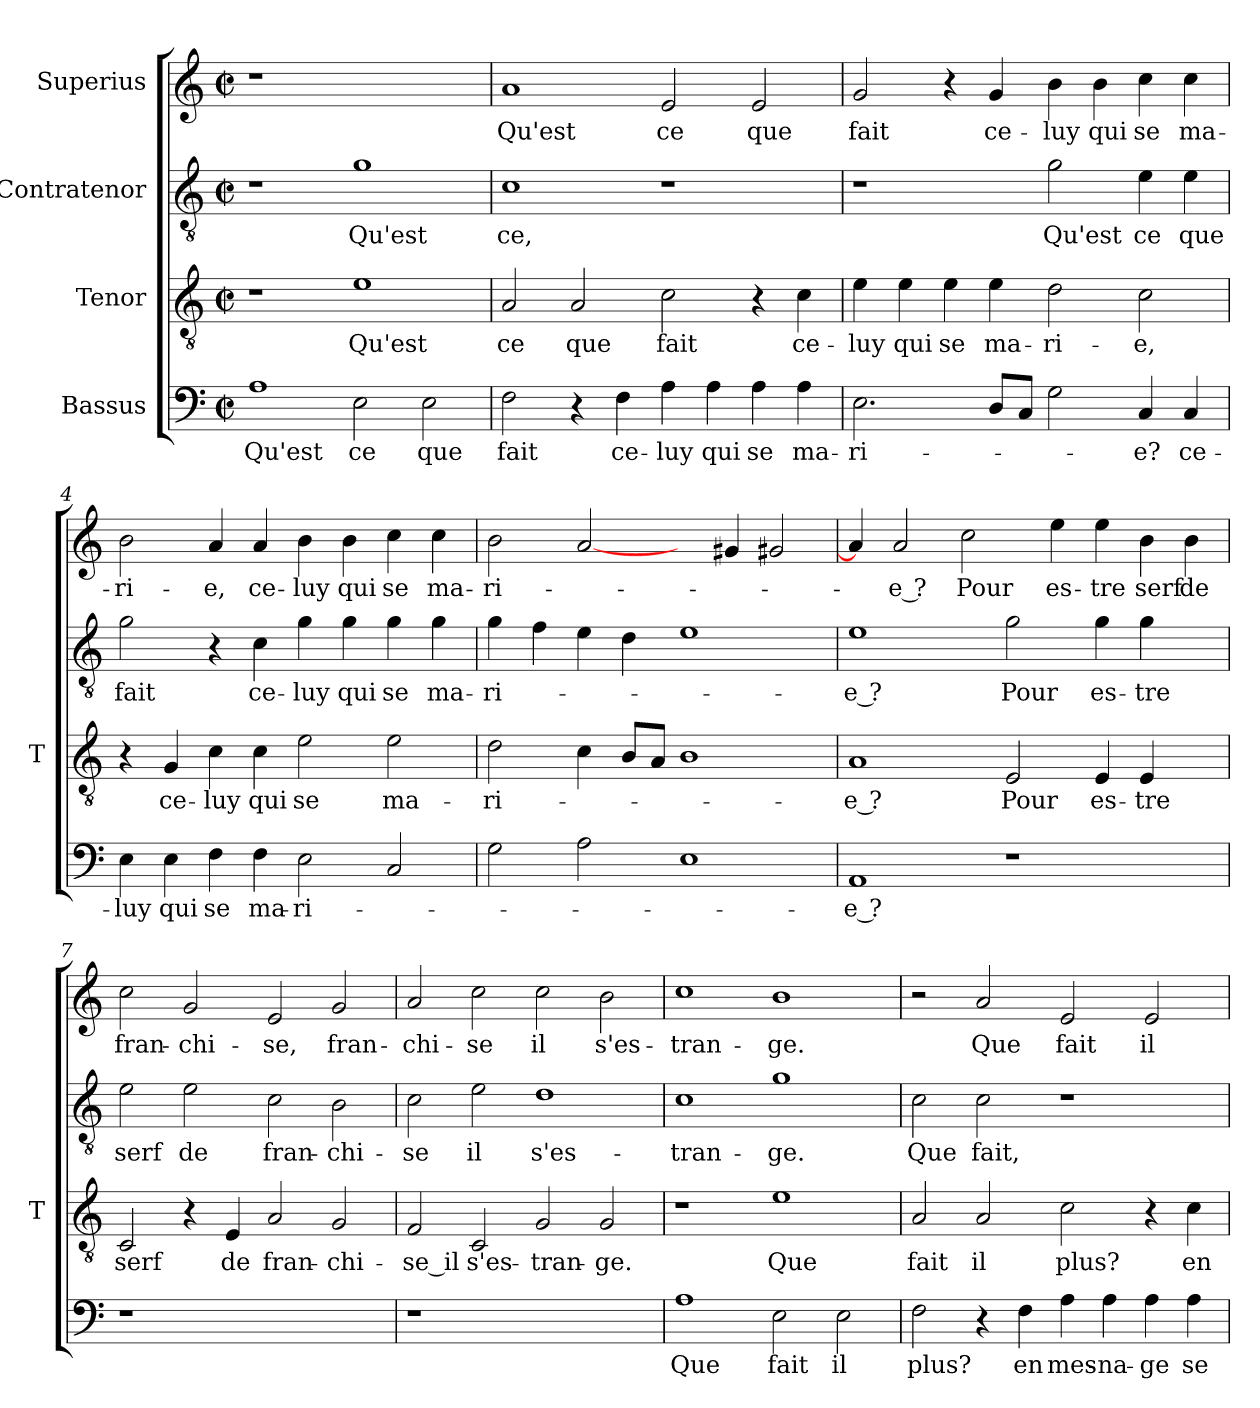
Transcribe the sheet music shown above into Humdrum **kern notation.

**kern	**text	**kern	**text	**kern	**text	**kern	**text
*part4	*part4	*part3	*part3	*part2	*part2	*part1	*part1
*staff4	*staff4	*staff3	*staff3	*staff2	*staff2	*staff1	*staff1
*I"Bassus	*	*I"Tenor	*	*I"Contratenor	*	*I"Superius	*
*	*	*I'T	*	*	*	*	*
*clefF4	*	*clefGv2	*	*clefGv2	*	*clefG2	*
*k[]	*	*k[]	*	*k[]	*	*k[]	*
*C:	*	*C:	*	*C:	*	*C:	*
*M2/2	*	*M2/2	*	*M2/2	*	*M2/2	*
*met(c|)	*	*met(c|)	*	*met(c|)	*	*met(c|)	*
=1	=1	=1	=1	=1	=1	=1	=1
1A	-Qu'est	1r	.	1r	.	1r	.
2E	-ce	1e	-Qu'est	1g	-Qu'est	1ryy	.
2E	-que	.	.	.	.	.	.
=2	=2	=2	=2	=2	=2	=2	=2
2F	-fait	2A	-ce	1c	-ce,	1a	-Qu'est
4r	.	2A	-que	.	.	.	.
4F	ce-	.	.	.	.	.	.
4A	-luy	2c	-fait	1r	.	2e	-ce
4A	-qui	.	.	.	.	.	.
4A	-se	4r	.	.	.	2e	-que
4A	ma-	4c	ce-	.	.	.	.
=3	=3	=3	=3	=3	=3	=3	=3
2.E	ri-	4e	-luy	1r	.	2g	-fait
.	.	4e	-qui	.	.	.	.
.	.	4e	-se	.	.	4r	.
8DL	.	4e	ma-	.	.	4g	ce-
8CJ	.	.	.	.	.	.	.
2G	.	2d	ri-	2g	-Qu'est	4b	-luy
.	.	.	.	.	.	4b	-qui
4C	-e?	2c	-e,	4e	-ce	4cc	-se
4C	ce-	.	.	4e	-que	4cc	ma-
=4	=4	=4	=4	=4	=4	=4	=4
4E	-luy	4r	.	2g	-fait	2b	ri-
4E	-qui	4G	ce-	.	.	.	.
4F	-se	4c	-luy	4r	.	4a	-e,
4F	ma-	4c	-qui	4c	ce-	4a	ce-
2E	ri-	2e	-se	4g	-luy	4b	-luy
.	.	.	.	4g	-qui	4b	-qui
2C	.	2e	ma-	4g	-se	4cc	-se
.	.	.	.	4g	ma-	4cc	ma-
!!LO:LB:g=z
=5	=5	=5	=5	=5	=5	=5	=5
2G	.	2d	ri-	4g	ri-	2b	ri-
.	.	.	.	4f	.	.	.
2A	.	4c	.	4e	.	[2a	.
.	.	8BL	.	4d	.	.	.
.	.	8AJ	.	.	.	.	.
1E	.	1B	.	1e	.	4ryy	.
.	.	.	.	.	.	4g#X	.
.	.	.	.	.	.	2g#X	.
=6	=6	=6	=6	=6	=6	=6	=6
1AA	-e ?	1A	-e ?	1e	-e ?	4a]	.
.	.	.	.	.	.	2a	-e ?
.	.	.	.	.	.	2cc	-Pour
1r	.	2E	-Pour	2g	-Pour	.	.
.	.	.	.	.	.	4ee	es-
.	.	4E	es-	4g	es-	4ee	-tre
.	.	4E	-tre	4g	-tre	4b	-serf
4ryy	.	4ryy	.	4ryy	.	4b	-de
=7	=7	=7	=7	=7	=7	=7	=7
1r	.	2C	-serf	2e	-serf	2cc	fran-
.	.	4r	.	2e	-de	2g	chi-
.	.	4E	-de	.	.	.	.
1ryy	.	2A	fran-	2c	fran-	2e	-se,
.	.	2G	chi-	2B	chi-	2g	fran-
=8	=8	=8	=8	=8	=8	=8	=8
1r	.	2F	-se_il	2c	-se	2a	chi-
.	.	2C	s'es-	2e	-il	2cc	-se
1ryy	.	2G	tran-	1d	s'es-	2cc	-il
.	.	2G	-ge.	.	.	2b	s'es-
=9	=9	=9	=9	=9	=9	=9	=9
1A	-Que	1r	.	1c	tran-	1cc	tran-
2E	-fait	1e	-Que	1g	-ge.	1b	-ge.
2E	-il	.	.	.	.	.	.
=10	=10	=10	=10	=10	=10	=10	=10
2F	-plus?	2A	-fait	2c	-Que	2r	.
4r	.	2A	-il	2c	-fait,	2a	-Que
4F	-en	.	.	.	.	.	.
4A	mes-	2c	-plus?	1r	.	2e	-fait
4A	na-	.	.	.	.	.	.
4A	-ge	4r	.	.	.	2e	-il
4A	-se	4c	-en	.	.	.	.
=	=	=	=	=	=	=	=
*-	*-	*-	*-	*-	*-	*-	*-
